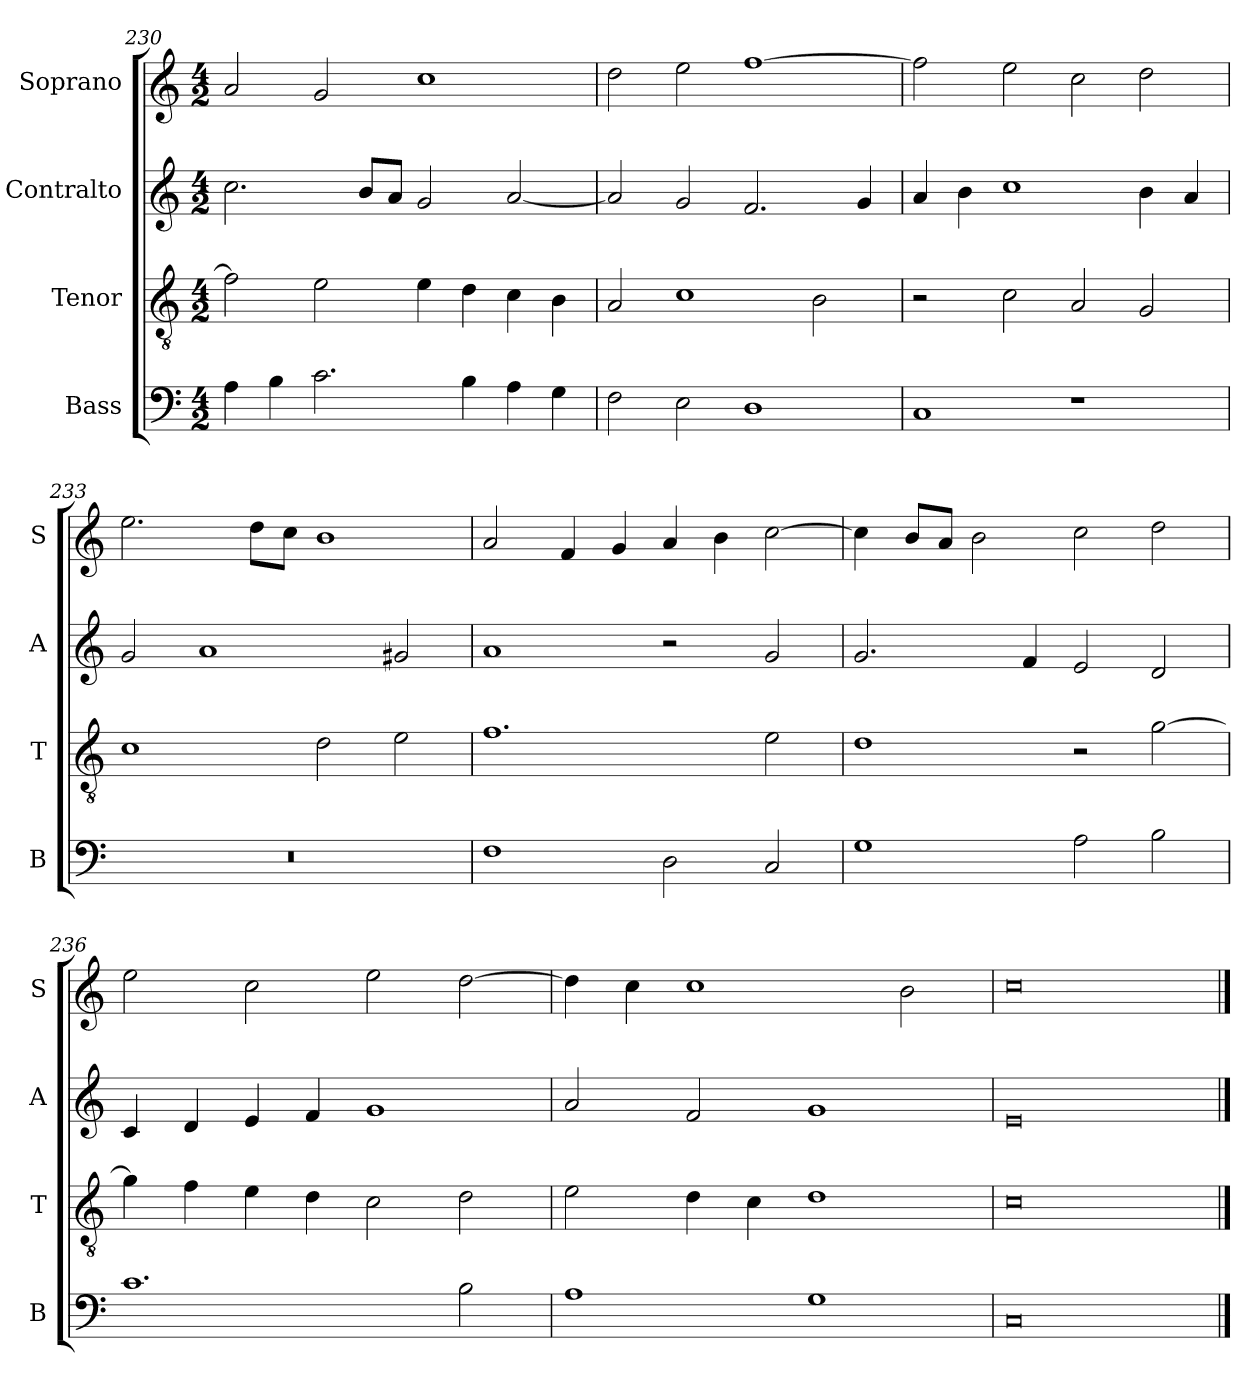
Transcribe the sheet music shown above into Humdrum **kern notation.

**kern	**kern	**kern	**kern
*part4	*part3	*part2	*part1
*staff4	*staff3	*staff2	*staff1
*I"Bass	*I"Tenor	*I"Contralto	*I"Soprano
*I'B	*I'T	*I'A	*I'S
*clefF4	*clefGv2	*clefG2	*clefG2
*k[]	*k[]	*k[]	*k[]
*C:ion	*C:ion	*C:ion	*C:ion
*M4/2	*M4/2	*M4/2	*M4/2
=230	=230	=230	=230
4A	2f]	2.cc	2a
4B	.	.	.
2.c	2e	.	2g
.	.	8b/L	.
.	.	8a/J	.
.	4e	2g	1cc
4B	4d	.	.
4A	4c	[2a	.
4G	4B	.	.
=231	=231	=231	=231
2F	2A	2a]	2dd
2E	1c	2g	2ee
1D	.	2.f	[1ff
.	2B	.	.
.	.	4g	.
=232	=232	=232	=232
1C	2r	4a	2ff]
.	.	4b	.
.	2c	1cc	2ee
1r	2A	.	2cc
.	2G	4b	2dd
.	.	4a	.
=233	=233	=233	=233
0r	1c	2g	2.ee
.	.	1a	.
.	.	.	8dd\L
.	.	.	8cc\J
.	2d	.	1b
.	2e	2g#X	.
=234	=234	=234	=234
1F	1.f	1a	2a
.	.	.	4f
.	.	.	4g
2D	.	2r	4a
.	.	.	4b
2C	2e	2g	[2cc
=235	=235	=235	=235
1G	1d	2.g	4cc]
.	.	.	8b/L
.	.	.	8a/J
.	.	.	2b
.	.	4f	.
2A	2r	2e	2cc
2B	[2g	2d	2dd
=236	=236	=236	=236
1.c	4g]	4c	2ee
.	4f	4d	.
.	4e	4e	2cc
.	4d	4f	.
.	2c	1g	2ee
2B	2d	.	[2dd
=237	=237	=237	=237
1A	2e	2a	4dd]
.	.	.	4cc
.	4d	2f	1cc
.	4c	.	.
1G	1d	1g	.
.	.	.	2b
=238	=238	=238	=238
0C	0c	0e	0cc
==	==	==	==
*-	*-	*-	*-
